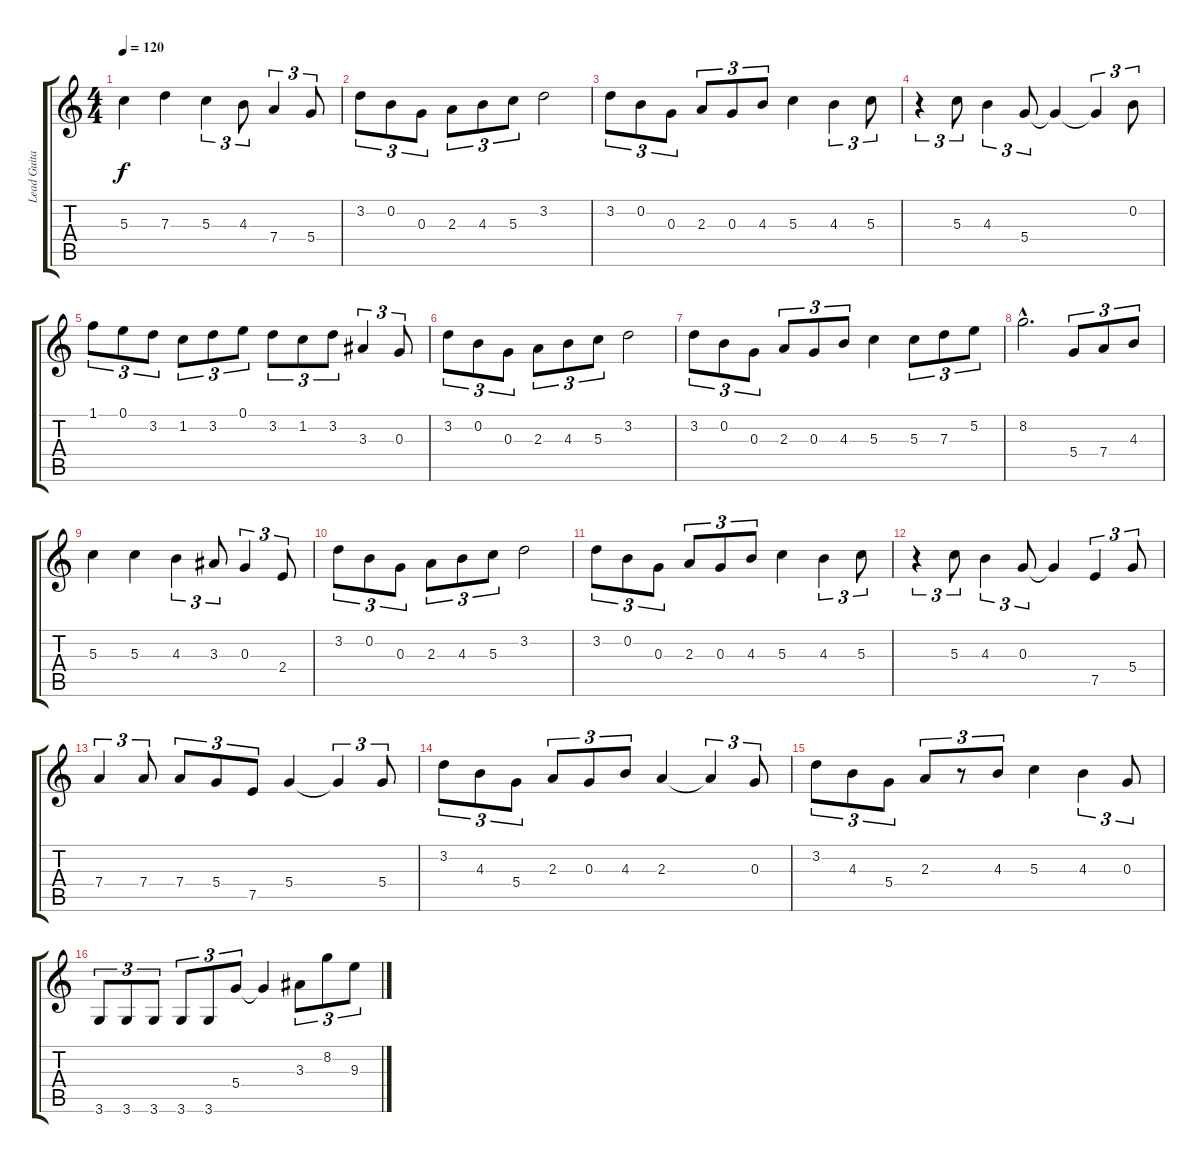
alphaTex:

\track ("Lead Guitar #1" "Lead Guita") {instrument overdrivenguitar}
\staff {score tabs}
\tuning (E4 B3 G3 D3 A2 E2) {hide}
\ts (4 4)
\tempo 120
\clef g2
\ks c
5.3.4{dy f} 7.3.4 5.3.4{tu (3 2)} 4.3.8{tu (3 2)} 7.4.4{tu (3 2)} 5.4.8{tu (3 2)} |
3.2.8{tu (3 2)} 0.2.8{tu (3 2)} 0.3.8{tu (3 2)} 2.3.8{tu (3 2)} 4.3.8{tu (3 2)} 5.3.8{tu (3 2)} 3.2.2 |
3.2.8{tu (3 2)} 0.2.8{tu (3 2)} 0.3.8{tu (3 2)} 2.3.8{tu (3 2)} 0.3.8{tu (3 2)} 4.3.8{tu (3 2)} 5.3.4 4.3.4{tu (3 2)} 5.3.8{tu (3 2)} |
r.4{tu (3 2)} 5.3.8{tu (3 2)} 4.3.4{tu (3 2)} 5.4.8{tu (3 2)} 5.4{t}.4 5.4{t}.4{tu (3 2)} 0.2.8{tu (3 2)} |
1.1.8{tu (3 2)} 0.1.8{tu (3 2)} 3.2.8{tu (3 2)} 1.2.8{tu (3 2)} 3.2.8{tu (3 2)} 0.1.8{tu (3 2)} 3.2.8{tu (3 2)} 1.2.8{tu (3 2)} 3.2.8{tu (3 2)} 3.3.4{tu (3 2)} 0.3.8{tu (3 2)} |
3.2.8{tu (3 2)} 0.2.8{tu (3 2)} 0.3.8{tu (3 2)} 2.3.8{tu (3 2)} 4.3.8{tu (3 2)} 5.3.8{tu (3 2)} 3.2.2 |
3.2.8{tu (3 2)} 0.2.8{tu (3 2)} 0.3.8{tu (3 2)} 2.3.8{tu (3 2)} 0.3.8{tu (3 2)} 4.3.8{tu (3 2)} 5.3.4 5.3.8{tu (3 2)} 7.3.8{tu (3 2)} 5.2.8{tu (3 2)} |
8.2{hac}.2{d} 5.4.8{tu (3 2)} 7.4.8{tu (3 2)} 4.3.8{tu (3 2)} |
5.3.4 5.3.4 4.3.4{tu (3 2)} 3.3.8{tu (3 2)} 0.3.4{tu (3 2)} 2.4.8{tu (3 2)} |
3.2.8{tu (3 2)} 0.2.8{tu (3 2)} 0.3.8{tu (3 2)} 2.3.8{tu (3 2)} 4.3.8{tu (3 2)} 5.3.8{tu (3 2)} 3.2.2 |
3.2.8{tu (3 2)} 0.2.8{tu (3 2)} 0.3.8{tu (3 2)} 2.3.8{tu (3 2)} 0.3.8{tu (3 2)} 4.3.8{tu (3 2)} 5.3.4 4.3.4{tu (3 2)} 5.3.8{tu (3 2)} |
r.4{tu (3 2)} 5.3.8{tu (3 2)} 4.3.4{tu (3 2)} 0.3.8{tu (3 2)} 0.3{t}.4 7.5.4{tu (3 2)} 5.4.8{tu (3 2)} |
7.4.4{tu (3 2)} 7.4.8{tu (3 2)} 7.4.8{tu (3 2)} 5.4.8{tu (3 2)} 7.5.8{tu (3 2)} 5.4.4 5.4{t}.4{tu (3 2)} 5.4.8{tu (3 2)} |
3.2.8{tu (3 2)} 4.3.8{tu (3 2)} 5.4.8{tu (3 2)} 2.3.8{tu (3 2)} 0.3.8{tu (3 2)} 4.3.8{tu (3 2)} 2.3.4 2.3{t}.4{tu (3 2)} 0.3.8{tu (3 2)} |
3.2.8{tu (3 2)} 4.3.8{tu (3 2)} 5.4.8{tu (3 2)} 2.3.8{tu (3 2)} r.8{tu (3 2)} 4.3.8{tu (3 2)} 5.3.4 4.3.4{tu (3 2)} 0.3.8{tu (3 2)} |
3.6.8{tu (3 2)} 3.6.8{tu (3 2)} 3.6.8{tu (3 2)} 3.6.8{tu (3 2)} 3.6.8{tu (3 2)} 5.4.8{tu (3 2)} 5.4{t}.4 3.3.8{tu (3 2)} 8.2.8{tu (3 2)} 9.3.8{tu (3 2)}
